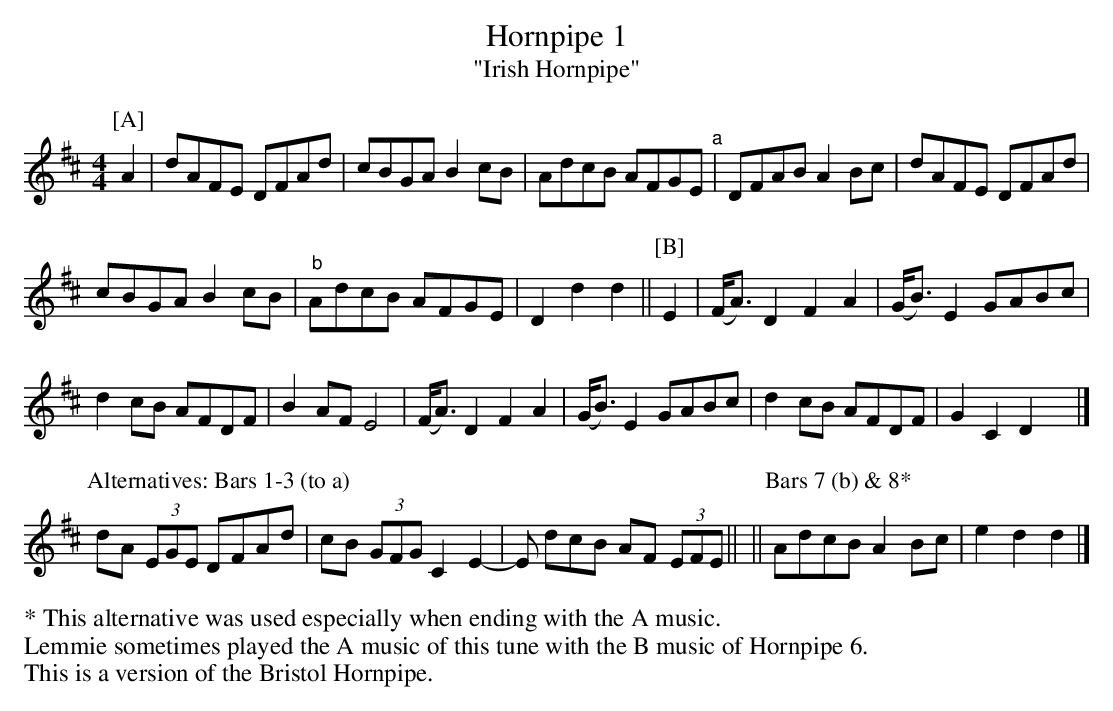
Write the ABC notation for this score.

X:1
T:Hornpipe 1
T:"Irish Hornpipe"
M:4/4
L:1/8
K:D
P:[A]
A2 | dAFE DFAd | cBGA B2 cB | AdcB AFGE "^a"| DFAB A2 Bc | dAFE DFAd |
cBGA B2 cB | "^b"AdcB AFGE | D2 d2 d2 ||\
P:[B]
 E2 | (F<A) D2 F2 A2 | (G<B) E2 GABc |
d2 cB AFDF | B2 AF E4 | (F<A) D2 F2 A2 | (G<B) E2 GABc | d2 cB AFDF |\
 G2 C2 D2 x2|]
P:Alternatives: Bars 1-3 (to a)
dA (3EGE DFAd | cB (3GFG C2 E2-|\
 E dcB AF (3EFE ||\
 ||[P:Bars 7 (b) & 8*] AdcB A2 Bc | e2 d2 d2 |]
